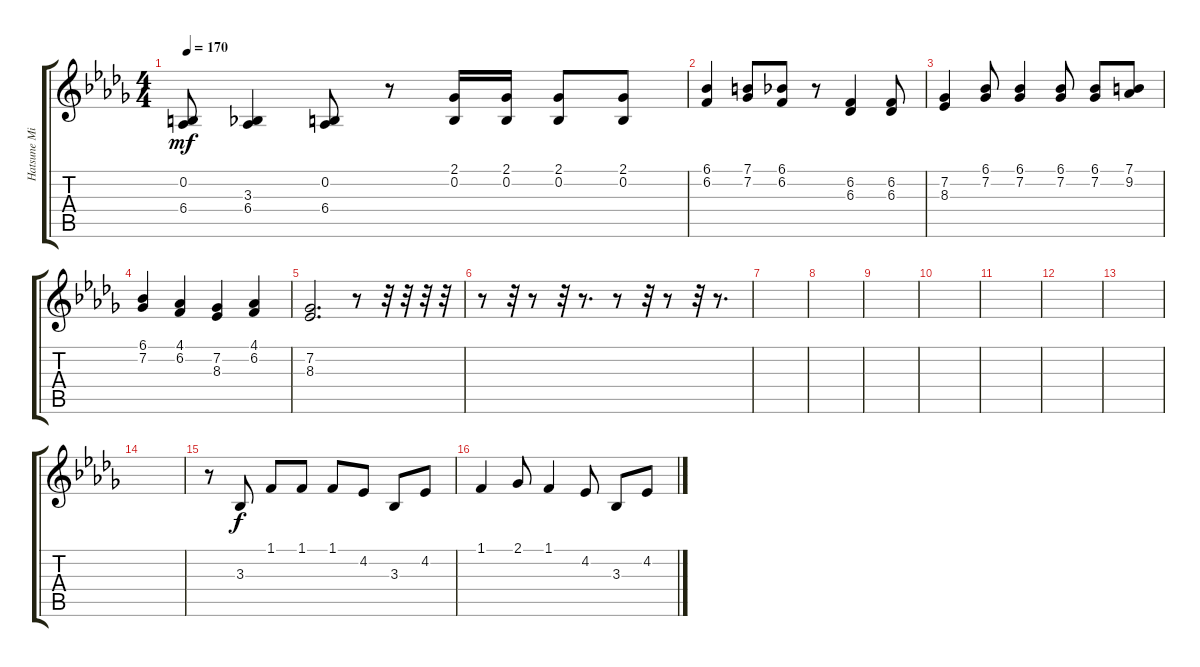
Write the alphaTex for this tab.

\track ("Hatsune Miku" "Hatsune Mi") {instrument lead1square}
\staff {score tabs}
\tuning (E4 B3 G3 D3 A2 E2) {hide}
\ts (4 4)
\tempo 170
\clef g2
\ks db
(0.2 6.4).8{dy mf} (3.3 6.4).4 (0.2 6.4).8 r.8 (2.1 0.2).16 (2.1 0.2).16 (2.1 0.2).8 (2.1 0.2).8 |
(6.1 6.2).4 (7.1 7.2).8 (6.1 6.2).8 r.8 (6.2 6.3).4 (6.2 6.3).8 |
(7.2 8.3).4 (6.1 7.2).8 (6.1 7.2).4 (6.1 7.2).8 (6.1 7.2).8 (7.1 9.2).8 |
(6.1 7.2).4 (4.1 6.2).4 (7.2 8.3).4 (4.1 6.2).4 |
(7.2 8.3).2{d} r.8 r.32 r.32 r.32 r.32 |
r.8 r.32 r.8 r.32 r.8{d} r.8 r.32 r.8 r.32 r.8{d} |
|
|
|
|
|
|
|
|
r.8 3.3.8{dy f} 1.1.8 1.1.8 1.1.8 4.2.8 3.3.8 4.2.8 |
1.1.4 2.1.8 1.1.4 4.2.8 3.3.8 4.2.8
